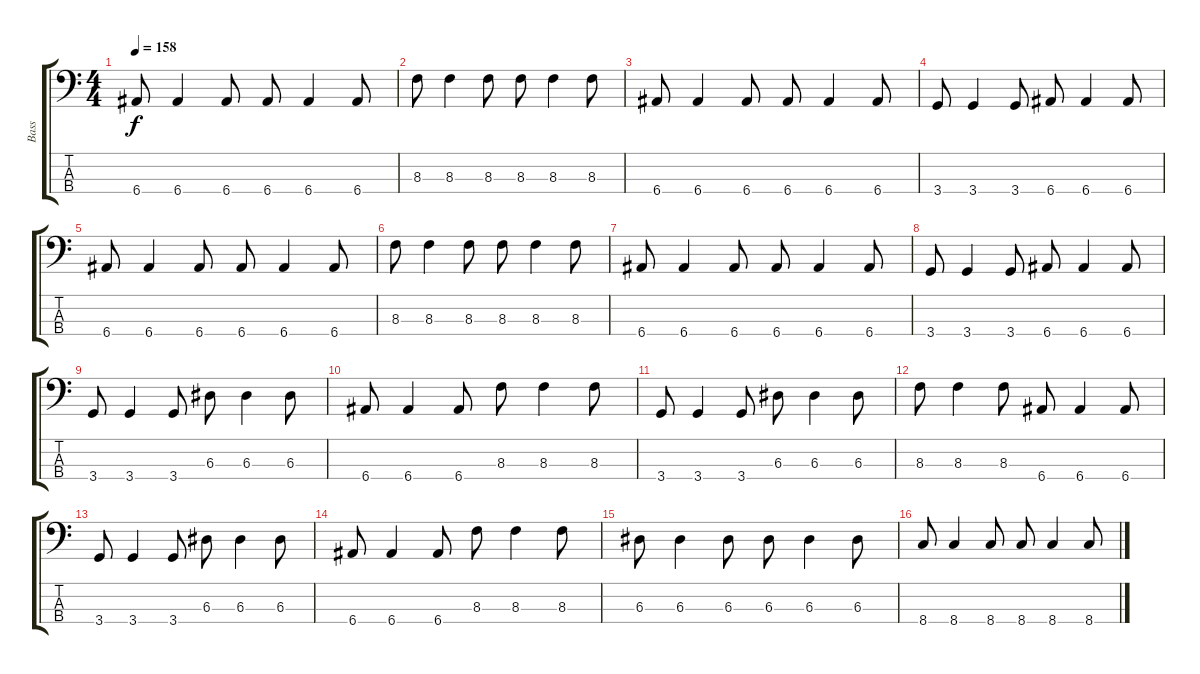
\track ("Bass" "Bass") {instrument electricbasspick}
\staff {score tabs}
\tuning (G2 D2 A1 E1) {hide}
\ts (4 4)
\tempo 158
\clef f4
\ks c
6.4.8{dy f} 6.4.4 6.4.8 6.4.8 6.4.4 6.4.8 |
8.3.8 8.3.4 8.3.8 8.3.8 8.3.4 8.3.8 |
6.4.8 6.4.4 6.4.8 6.4.8 6.4.4 6.4.8 |
3.4.8 3.4.4 3.4.8 6.4.8 6.4.4 6.4.8 |
6.4.8 6.4.4 6.4.8 6.4.8 6.4.4 6.4.8 |
8.3.8 8.3.4 8.3.8 8.3.8 8.3.4 8.3.8 |
6.4.8 6.4.4 6.4.8 6.4.8 6.4.4 6.4.8 |
3.4.8 3.4.4 3.4.8 6.4.8 6.4.4 6.4.8 |
3.4.8 3.4.4 3.4.8 6.3.8 6.3.4 6.3.8 |
6.4.8 6.4.4 6.4.8 8.3.8 8.3.4 8.3.8 |
3.4.8 3.4.4 3.4.8 6.3.8 6.3.4 6.3.8 |
8.3.8 8.3.4 8.3.8 6.4.8 6.4.4 6.4.8 |
3.4.8 3.4.4 3.4.8 6.3.8 6.3.4 6.3.8 |
6.4.8 6.4.4 6.4.8 8.3.8 8.3.4 8.3.8 |
6.3.8 6.3.4 6.3.8 6.3.8 6.3.4 6.3.8 |
8.4.8 8.4.4 8.4.8 8.4.8 8.4.4 8.4.8
